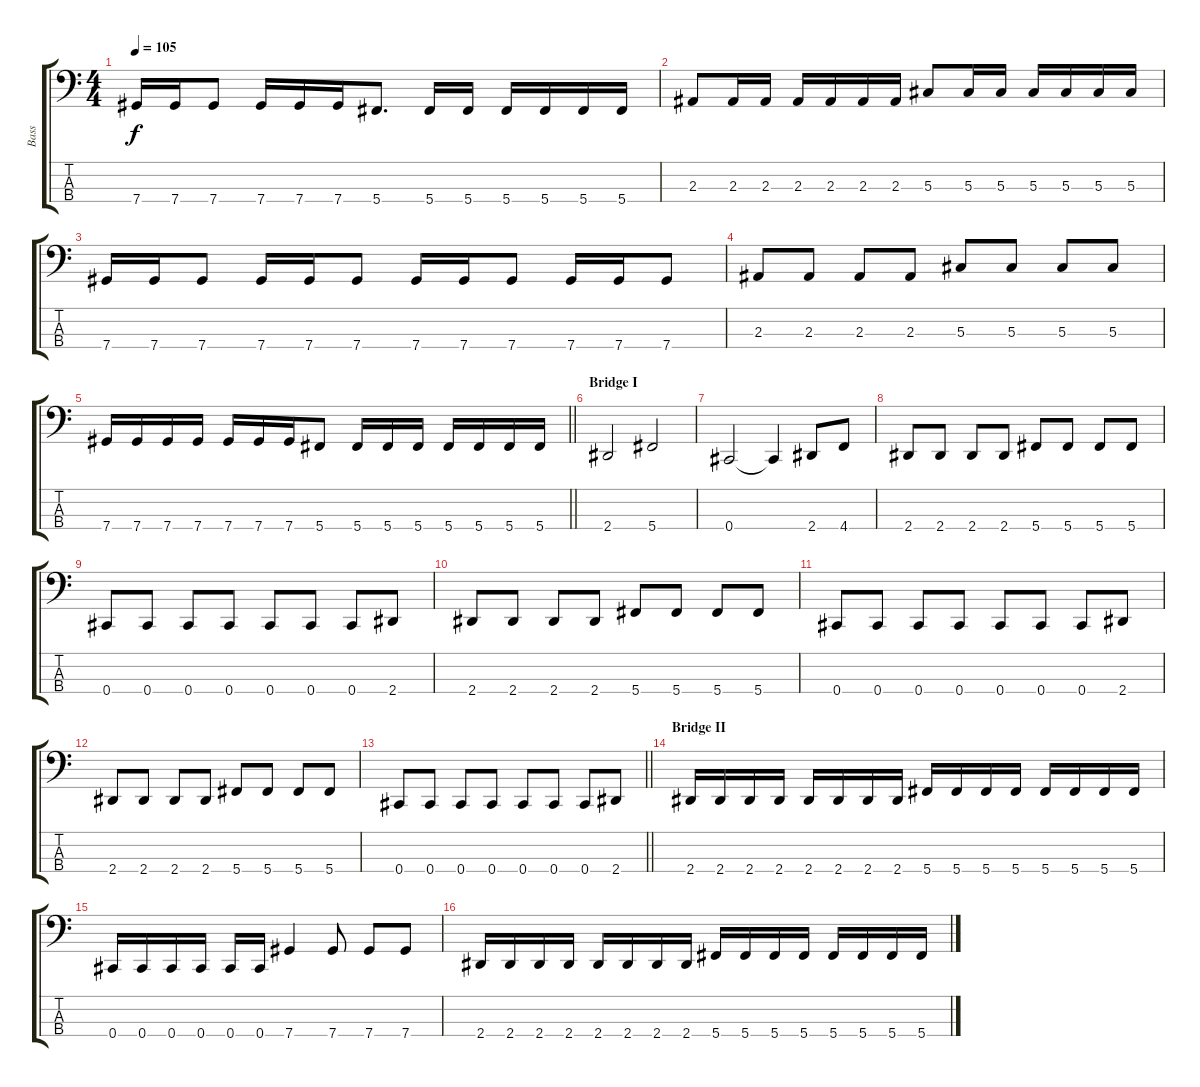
\track ("Bass" "Bass") {instrument electricbasspick}
\staff {score tabs}
\tuning (Gb2 Db2 Ab1 Db1) {hide}
\ts (4 4)
\tempo 105
\clef f4
\ks c
7.4.16{dy f} 7.4.16 7.4.8 7.4.16 7.4.16 7.4.16 5.4.8{d} 5.4.16 5.4.16 5.4.16 5.4.16 5.4.16 5.4.16 |
2.3.8 2.3.16 2.3.16 2.3.16 2.3.16 2.3.16 2.3.16 5.3.8 5.3.16 5.3.16 5.3.16 5.3.16 5.3.16 5.3.16 |
7.4.16 7.4.16 7.4.8 7.4.16 7.4.16 7.4.8 7.4.16 7.4.16 7.4.8 7.4.16 7.4.16 7.4.8 |
2.3.8 2.3.8 2.3.8 2.3.8 5.3.8 5.3.8 5.3.8 5.3.8 |
\barLineRight lightlight
7.4.16 7.4.16 7.4.16 7.4.16 7.4.16 7.4.16 7.4.16 5.4.8 5.4.16 5.4.16 5.4.16 5.4.16 5.4.16 5.4.16 5.4.16 |
\section ("" "Bridge I")
2.4.2 5.4.2 |
0.4.2 0.4{t}.4 2.4.8 4.4.8 |
2.4.8 2.4.8 2.4.8 2.4.8 5.4.8 5.4.8 5.4.8 5.4.8 |
0.4.8 0.4.8 0.4.8 0.4.8 0.4.8 0.4.8 0.4.8 2.4.8 |
2.4.8 2.4.8 2.4.8 2.4.8 5.4.8 5.4.8 5.4.8 5.4.8 |
0.4.8 0.4.8 0.4.8 0.4.8 0.4.8 0.4.8 0.4.8 2.4.8 |
2.4.8 2.4.8 2.4.8 2.4.8 5.4.8 5.4.8 5.4.8 5.4.8 |
\barLineRight lightlight
0.4.8 0.4.8 0.4.8 0.4.8 0.4.8 0.4.8 0.4.8 2.4.8 |
\section ("" "Bridge II")
2.4.16 2.4.16 2.4.16 2.4.16 2.4.16 2.4.16 2.4.16 2.4.16 5.4.16 5.4.16 5.4.16 5.4.16 5.4.16 5.4.16 5.4.16 5.4.16 |
0.4.16 0.4.16 0.4.16 0.4.16 0.4.16 0.4.16 7.4.4 7.4.8 7.4.8 7.4.8 |
2.4.16 2.4.16 2.4.16 2.4.16 2.4.16 2.4.16 2.4.16 2.4.16 5.4.16 5.4.16 5.4.16 5.4.16 5.4.16 5.4.16 5.4.16 5.4.16
